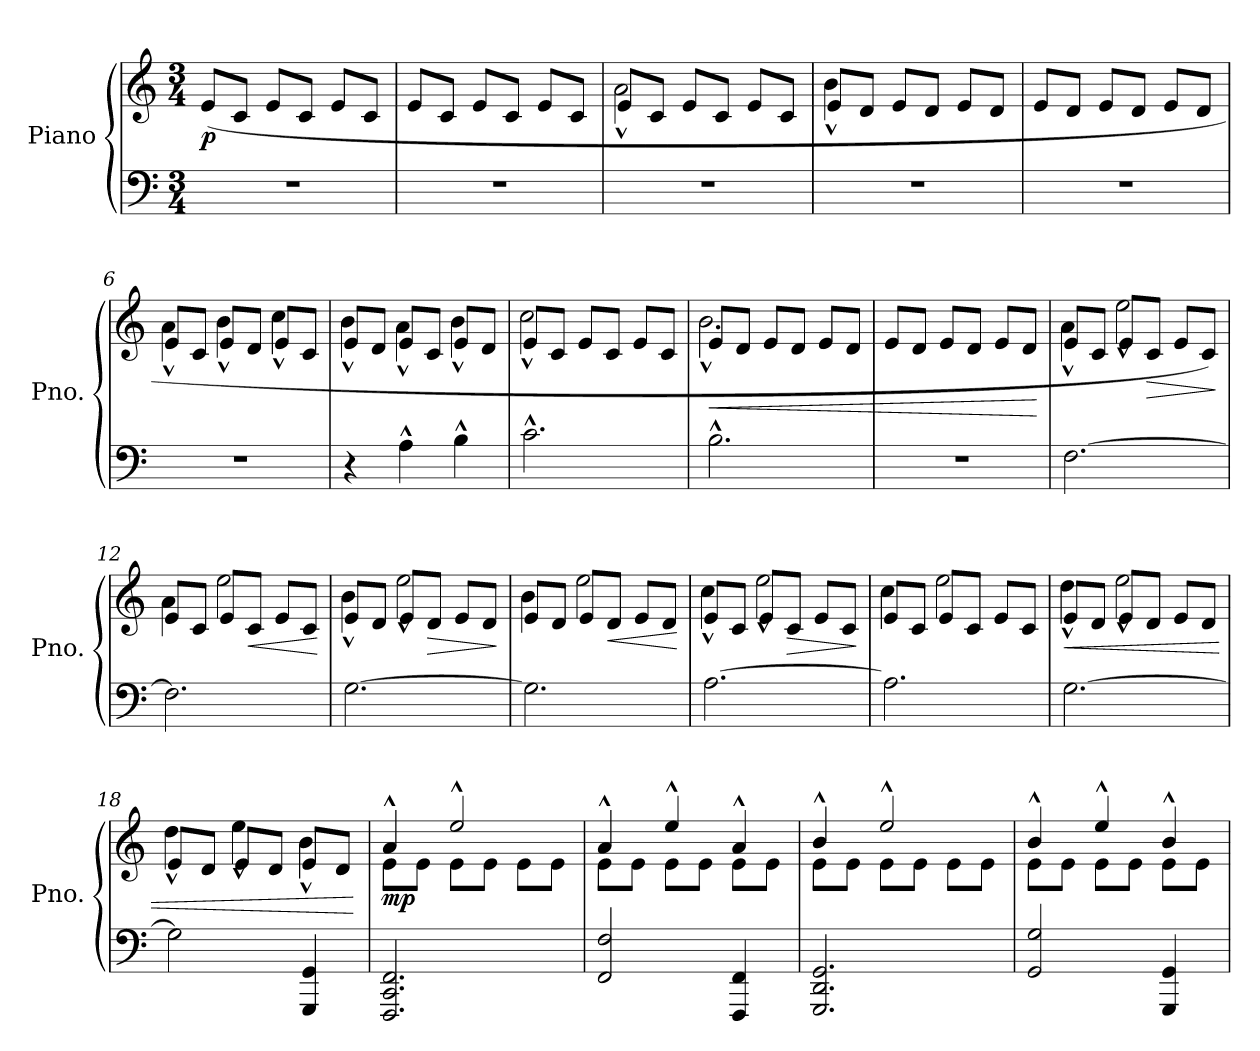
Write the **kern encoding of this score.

**kern	**kern	**dynam
*part1	*part1	*part1
*staff2	*staff1	*staff1/2
*I"Piano	*	*
*I'Pno.	*	*
*clefF4	*clefG2	*
*k[]	*k[]	*
*M3/4	*M3/4	*
*MM110	*MM110	*
=1	=1	=1
!	!	!LO:DY:b
2.r	(8e/L	p
.	8c/J	.
.	8e/L	.
.	8c/J	.
.	8e/L	.
.	8c/J	.
=2	=2	=2
2.r	8e/L	.
.	8c/J	.
.	8e/L	.
.	8c/J	.
.	8e/L	.
.	8c/J	.
=3	=3	=3
*	*^	*
2.r	8e/L	2a^^\	.
.	8c/J	.	.
.	8e/L	.	.
.	8c/J	.	.
.	8e/L	4ryy	.
.	8c/J	.	.
=4	=4	=4	=4
2.r	8e/L	4b^^\	.
.	8d/J	.	.
.	8e/L	2ryy	.
.	8d/J	.	.
.	8e/L	.	.
.	8d/J	.	.
*	*v	*v	*
=5	=5	=5
2.r	8e/L	.
.	8d/J	.
.	8e/L	.
.	8d/J	.
.	8e/L	.
.	8d/J	.
=6	=6	=6
*	*^	*
2.r	8e/L	4a^^\	.
.	8c/J	.	.
.	8e/L	4b^^\	.
.	8d/J	.	.
.	8e/L	4cc^^\	.
.	8c/J	.	.
=7	=7	=7	=7
4r	8e/L	4b^^\	.
.	8d/J	.	.
4A^^\	8e/L	4a^^\	.
.	8c/J	.	.
4B^^\	8e/L	4b^^\	.
.	8d/J	.	.
=8	=8	=8	=8
2.c^^\	8e/L	2cc^^\	.
.	8c/J	.	.
.	8e/L	.	.
.	8c/J	.	.
.	8e/L	4ryy	.
.	8c/J	.	.
=9	=9	=9	=9
!	!	!	!LO:HP:b
2.B^^\	8e/L	2.b^^\	<
.	8d/J	.	.
.	8e/L	.	.
.	8d/J	.	.
.	8e/L	.	.
.	8d/J	.	.
*	*v	*v	*
=10	=10	=10
2.r	8e/L	.
.	8d/J	.
.	8e/L	.
.	8d/J	.
.	8e/L	.
.	8d/J	.
.	.	[
=11	=11	=11
*	*^	*
[2.F\	8e/L	4a^^\	.
.	8c/J	.	.
.	8e/L	2ee^^\	.
!	!	!	!LO:HP:b
.	8c/J	.	>
.	8e/L	.	.
.	8c/J)	.	.
*	*v	*v	*
.	.	]
=12	=12	=12
*	*^	*
2.F\]	8e/L	4a\	.
.	8c/J	.	.
.	8e/L	2ee\	.
!	!	!	!LO:HP:b
.	8c/J	.	<
.	8e/L	.	.
.	8c/J	.	.
*	*v	*v	*
.	.	[
=13	=13	=13
*	*^	*
[2.G\	8e/L	4b^^\	.
.	8d/J	.	.
.	8e/L	2ee^^\	.
!	!	!	!LO:HP:b
.	8d/J	.	>
.	8e/L	.	.
.	8d/J	.	.
*	*v	*v	*
.	.	]
=14	=14	=14
*	*^	*
2.G\]	8e/L	4b\	.
.	8d/J	.	.
.	8e/L	2ee\	.
!	!	!	!LO:HP:b
.	8d/J	.	<
.	8e/L	.	.
.	8d/J	.	.
*	*v	*v	*
.	.	[
=15	=15	=15
*	*^	*
[2.A\	8e/L	4cc^^\	.
.	8c/J	.	.
.	8e/L	2ee^^\	.
!	!	!	!LO:HP:b
.	8c/J	.	>
.	8e/L	.	.
.	8c/J	.	.
*	*v	*v	*
.	.	]
=16	=16	=16
*	*^	*
2.A\]	8e/L	4cc\	.
.	8c/J	.	.
.	8e/L	2ee\	.
.	8c/J	.	.
.	8e/L	.	.
.	8c/J	.	.
=17	=17	=17	=17
!	!	!	!LO:HP:b
[2.G\	8e/L	4dd^^\	<
.	8d/J	.	.
.	8e/L	2ee^^\	.
.	8d/J	.	.
.	8e/L	.	.
.	8d/J	.	.
=18	=18	=18	=18
2G\]	8e/L	4dd^^\	.
.	8d/J	.	.
.	8e/L	4ee^^\	.
.	8d/J	.	.
4GGG/ 4GG/	8e/L	4b^^\	.
.	8d/J	.	.
*	*v	*v	*
.	.	[
=19	=19	=19
*	*^	*
!	!	!	!LO:DY:b
2.FFF/ 2.CC/ 2.FF/	4a^^/	8e\L	mp
.	.	8e\J	.
.	2ee^^/	8e\L	.
.	.	8e\J	.
.	.	8e\L	.
.	.	8e\J	.
=20	=20	=20	=20
2FF/ 2F/	4a^^/	8e\L	.
.	.	8e\J	.
.	4ee^^/	8e\L	.
.	.	8e\J	.
4FFF/ 4FF/	4a^^/	8e\L	.
.	.	8e\J	.
=21	=21	=21	=21
2.GGG/ 2.DD/ 2.GG/	4b^^/	8e\L	.
.	.	8e\J	.
.	2ee^^/	8e\L	.
.	.	8e\J	.
.	.	8e\L	.
.	.	8e\J	.
=22	=22	=22	=22
2GG/ 2G/	4b^^/	8e\L	.
.	.	8e\J	.
.	4ee^^/	8e\L	.
.	.	8e\J	.
4GGG/ 4GG/	4b^^/	8e\L	.
.	.	8e\J	.
*	*v	*v	*
=	=	=
*-	*-	*-
